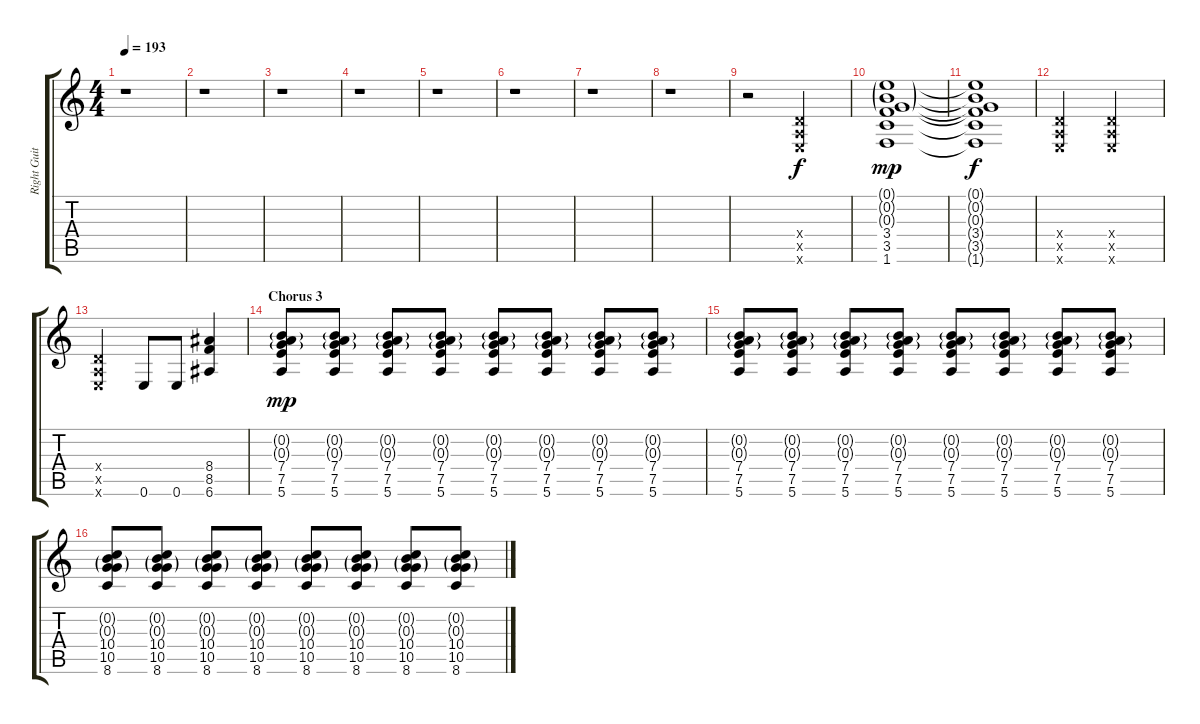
\track ("Right Guitar" "Right Guit") {instrument distortionguitar}
\staff {score tabs}
\tuning (E4 B3 G3 D3 A2 E2) {hide}
\ts (4 4)
\tempo 193
\clef g2
\ks c
r.1{dy f} |
r.1 |
r.1 |
r.1 |
r.1 |
r.1 |
r.1 |
r.1 |
r.2 (0.4{x} 0.5{x} 0.6{x}).2 |
(0.1{g} 0.2{g} 0.3{g} 3.4 3.5 1.6).1{dy mp} |
(0.1{t} 0.2{t} 0.3{t} 3.4{t} 3.5{t} 1.6{t}).1{dy f} |
(0.4{x} 0.5{x} 0.6{x}).2 (0.4{x} 0.5{x} 0.6{x}).2 |
(0.4{x} 0.5{x} 0.6{x}).2 0.6.8 0.6.8 (8.4 8.5 6.6).4 |
\section ("" "Chorus 3")
(0.2{g} 0.3{g} 7.4 7.5 5.6).8{dy mp} (0.2{g} 0.3{g} 7.4 7.5 5.6).8 (0.2{g} 0.3{g} 7.4 7.5 5.6).8 (0.2{g} 0.3{g} 7.4 7.5 5.6).8 (0.2{g} 0.3{g} 7.4 7.5 5.6).8 (0.2{g} 0.3{g} 7.4 7.5 5.6).8 (0.2{g} 0.3{g} 7.4 7.5 5.6).8 (0.2{g} 0.3{g} 7.4 7.5 5.6).8 |
(0.2{g} 0.3{g} 7.4 7.5 5.6).8 (0.2{g} 0.3{g} 7.4 7.5 5.6).8 (0.2{g} 0.3{g} 7.4 7.5 5.6).8 (0.2{g} 0.3{g} 7.4 7.5 5.6).8 (0.2{g} 0.3{g} 7.4 7.5 5.6).8 (0.2{g} 0.3{g} 7.4 7.5 5.6).8 (0.2{g} 0.3{g} 7.4 7.5 5.6).8 (0.2{g} 0.3{g} 7.4 7.5 5.6).8 |
(0.2{g} 0.3{g} 10.4 10.5 8.6).8 (0.2{g} 0.3{g} 10.4 10.5 8.6).8 (0.2{g} 0.3{g} 10.4 10.5 8.6).8 (0.2{g} 0.3{g} 10.4 10.5 8.6).8 (0.2{g} 0.3{g} 10.4 10.5 8.6).8 (0.2{g} 0.3{g} 10.4 10.5 8.6).8 (0.2{g} 0.3{g} 10.4 10.5 8.6).8 (0.2{g} 0.3{g} 10.4 10.5 8.6).8
